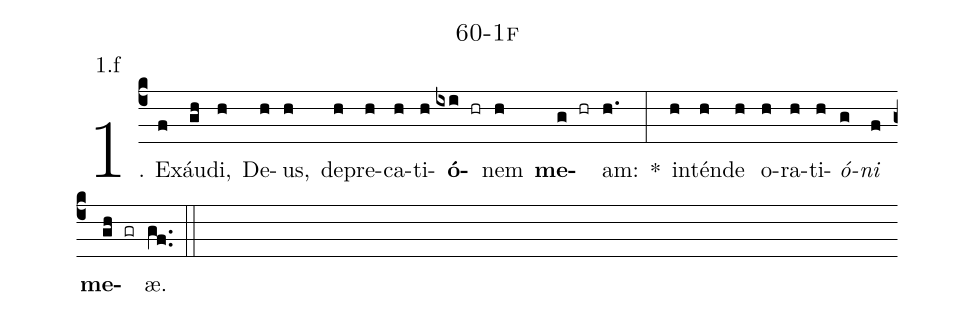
name: 60-1f;
annotation: 1.f;
%%
(c4)1. Ex(f)áu(gh)di,(h) De(h)us,(h) de(h)pre(h)ca(h)ti(h)<b>ó</b>(ixi hr)nem(h) <b>me</b>(g hr)am:(h.) *(:) in(h)tén(h)de(h) o(h)ra(h)ti(h)<i>ó</i>(g)<i>ni</i>(f) <b>me</b>(gh gr)æ.(gf..) (::)
